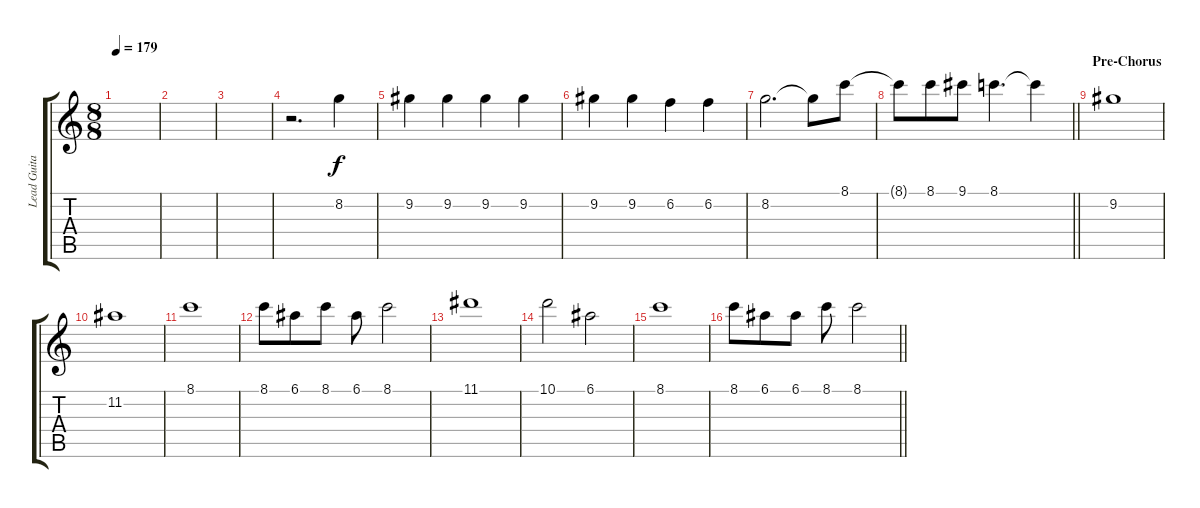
\track ("Lead Guitar" "Lead Guita") {instrument overdrivenguitar}
\staff {score tabs}
\tuning (E4 B3 G3 D3 A2 E2) {hide}
\ts (8 8)
\tempo 179
\clef g2
\ks c
|
|
|
r.2{d} 8.2.4 |
9.2.4 9.2.4 9.2.4 9.2.4 |
9.2.4 9.2.4 6.2.4 6.2.4 |
8.2.2{d} 8.2{t}.8 8.1.8 |
\barLineRight lightlight
8.1{t}.8 8.1.8 9.1.8 8.1.4{d} 8.1{t}.4 |
\section ("" "Pre-Chorus")
9.2.1 |
11.2.1 |
8.1.1 |
8.1.8 6.1.8 8.1.8 6.1.8 8.1.2 |
11.1.1 |
10.1.2 6.1.2 |
8.1.1 |
\barLineRight lightlight
8.1.8 6.1.8 6.1.8 8.1.8 8.1.2
